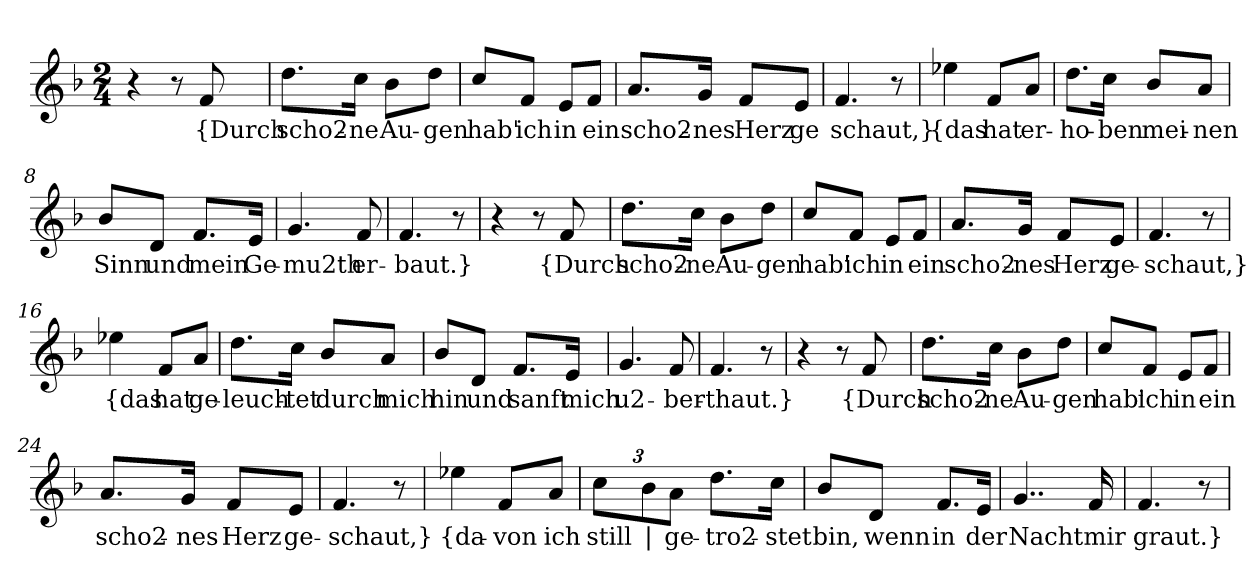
**kern	**text
*part1	*part1
*staff1	*staff1
*clefG2	*
*k[b-]	*
*M2/4	*
=1	=1
4r	.
8r	.
!	!LO:LY:b
8f/	{Durch
=2	=2
!	!LO:LY:b
8.dd\L	scho2-
!	!LO:LY:b
16cc\Jk	-ne
!	!LO:LY:b
8b-\L	Au-
!	!LO:LY:b
8dd\J	-gen
=3	=3
!	!LO:LY:b
8cc/L	hab'
!	!LO:LY:b
8f/J	ich
!	!LO:LY:b
8e/L	in
!	!LO:LY:b
8f/J	ein
=4	=4
!	!LO:LY:b
8.a/L	scho2-
!	!LO:LY:b
16g/Jk	-nes
!	!LO:LY:b
8f/L	Herz
!	!LO:LY:b
8e/J	ge
=5	=5
!	!LO:LY:b
4.f/	-schaut,}
8r	.
=6	=6
!	!LO:LY:b
4ee-X\	{das
!	!LO:LY:b
8f/L	hat
!	!LO:LY:b
8a/J	er-
!!LO:LB:g=z
=7	=7
!	!LO:LY:b
8.dd\L	-ho-
!	!LO:LY:b
16cc\Jk	-ben
!	!LO:LY:b
8b-/L	mei-
!	!LO:LY:b
8a/J	-nen
=8	=8
!	!LO:LY:b
8b-/L	Sinn
!	!LO:LY:b
8d/J	und
!	!LO:LY:b
8.f/L	mein
!	!LO:LY:b
16e/Jk	Ge-
=9	=9
!	!LO:LY:b
4.g/	-mu2th
!	!LO:LY:b
8f/	er-
=10	=10
!	!LO:LY:b
4.f/	-baut.}
8r	.
=11	=11
4r	.
8r	.
!	!LO:LY:b
8f/	{Durch
=12	=12
!	!LO:LY:b
8.dd\L	scho2-
!	!LO:LY:b
16cc\Jk	-ne
!	!LO:LY:b
8b-\L	Au-
!	!LO:LY:b
8dd\J	-gen
=13	=13
!	!LO:LY:b
8cc/L	hab'
!	!LO:LY:b
8f/J	ich
!	!LO:LY:b
8e/L	in
!	!LO:LY:b
8f/J	ein
!!LO:LB:g=z
=14	=14
!	!LO:LY:b
8.a/L	scho2-
!	!LO:LY:b
16g/Jk	-nes
!	!LO:LY:b
8f/L	Herz
!	!LO:LY:b
8e/J	ge-
=15	=15
!	!LO:LY:b
4.f/	schaut,}
8r	.
=16	=16
!	!LO:LY:b
4ee-X\	{das
!	!LO:LY:b
8f/L	hat
!	!LO:LY:b
8a/J	ge-
=17	=17
!	!LO:LY:b
8.dd\L	-leuch-
!	!LO:LY:b
16cc\Jk	-tet
!	!LO:LY:b
8b-/L	durch
!	!LO:LY:b
8a/J	mich
=18	=18
!	!LO:LY:b
8b-/L	hin
!	!LO:LY:b
8d/J	und
!	!LO:LY:b
8.f/L	sanft
!	!LO:LY:b
16e/Jk	mich
=19	=19
!	!LO:LY:b
4.g/	u2-
!	!LO:LY:b
8f/	-ber-
=20	=20
!	!LO:LY:b
4.f/	-thaut.}
8r	.
!!LO:LB:g=z
=21	=21
4r	.
8r	.
!	!LO:LY:b
8f/	{Durch
=22	=22
!	!LO:LY:b
8.dd\L	scho2-
!	!LO:LY:b
16cc\Jk	-ne
!	!LO:LY:b
8b-\L	Au-
!	!LO:LY:b
8dd\J	-gen
=23	=23
!	!LO:LY:b
8cc/L	hab'
!	!LO:LY:b
8f/J	ich
!	!LO:LY:b
8e/L	in
!	!LO:LY:b
8f/J	ein
=24	=24
!	!LO:LY:b
8.a/L	scho2-
!	!LO:LY:b
16g/Jk	-nes
!	!LO:LY:b
8f/L	Herz
!	!LO:LY:b
8e/J	ge-
=25	=25
!	!LO:LY:b
4.f/	-schaut,}
8r	.
=26	=26
!	!LO:LY:b
4ee-X\	{da-
!	!LO:LY:b
8f/L	-von
!	!LO:LY:b
8a/J	ich
!!LO:LB:g=z
=27	=27
*Xbrackettup	*
!	!LO:LY:b
12cc\L	still
!	!LO:LY:b
12b-\	|
!	!LO:LY:b
12a\J	ge-
!	!LO:LY:b
8.dd\L	-tro2-
!	!LO:LY:b
16cc\Jk	-stet
=28	=28
!	!LO:LY:b
8b-/L	bin,
!	!LO:LY:b
8d/J	wenn
!	!LO:LY:b
8.f/L	in
!	!LO:LY:b
16e/Jk	der
=29	=29
!	!LO:LY:b
4..g/	Nacht
!	!LO:LY:b
16f/	mir
=30	=30
!	!LO:LY:b
4.f/	graut.}
8r	.
=	=
*-	*-
